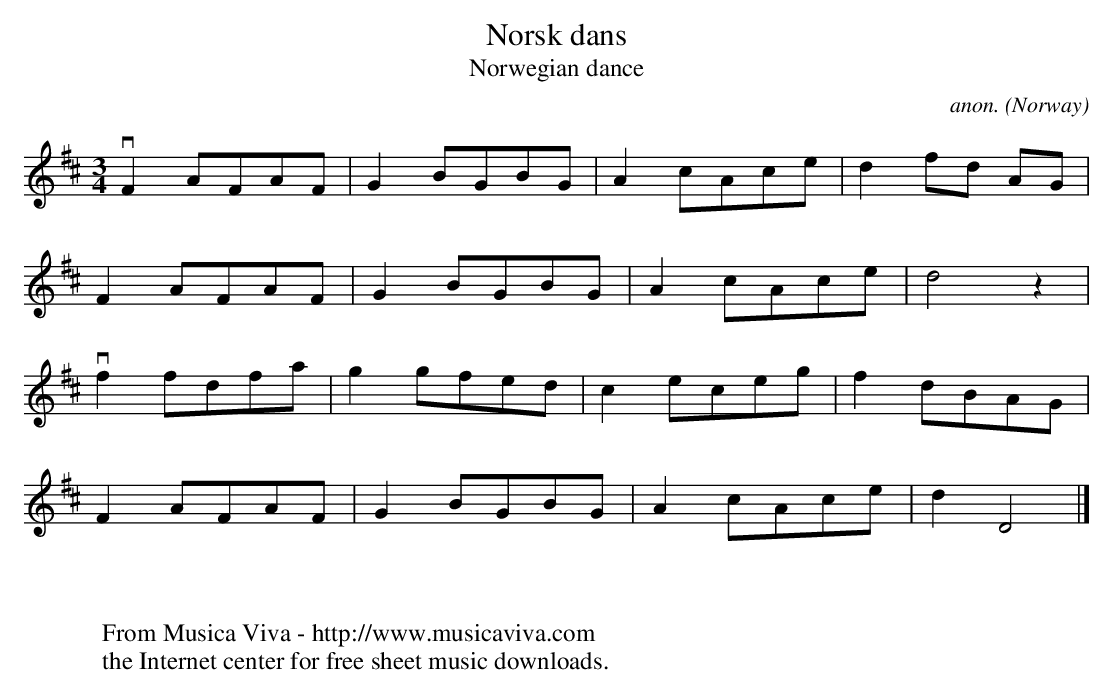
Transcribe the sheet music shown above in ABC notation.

X:1
T:Norsk dans
T:Norwegian dance
C:anon.
O:Norway
M:3/4
L:1/8
K:D
vF2AFAF|G2BGBG|A2cAce|d2fd AG|
F2AFAF|G2BGBG|A2cAce|d4z2|
vf2fdfa|g2gfed|c2eceg|f2dBAG|
F2AFAF|G2BGBG|A2cAce|d2D4|]
W:
W:
W:  From Musica Viva - http://www.musicaviva.com
W:  the Internet center for free sheet music downloads.
